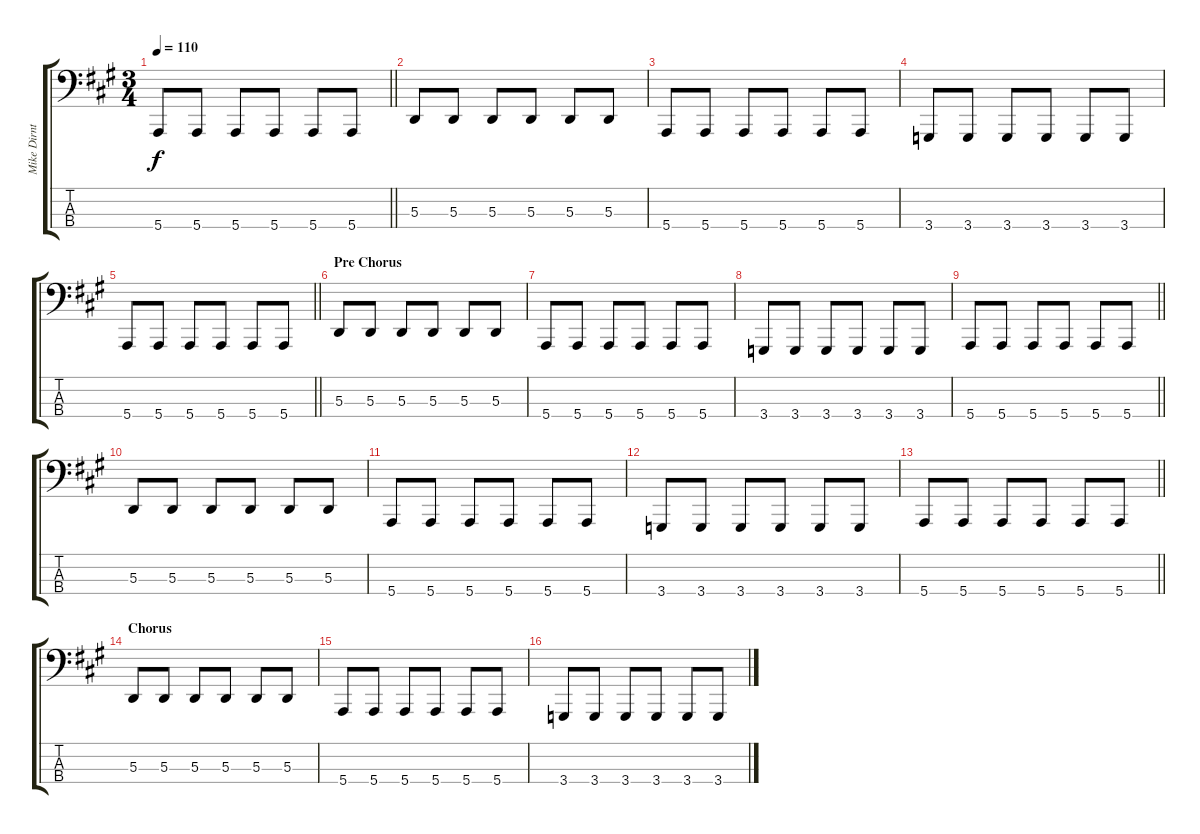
\track ("Mike Dirnt (Bass)" "Mike Dirnt") {instrument acousticgrandpiano}
\staff {score tabs}
\tuning (G2 D2 A1 E1) {hide}
\ts (3 4)
\tempo 110
\clef f4
\barLineRight lightlight
\ks a
5.4.8{dy f} 5.4.8 5.4.8 5.4.8 5.4.8 5.4.8 |
5.3.8 5.3.8 5.3.8 5.3.8 5.3.8 5.3.8 |
5.4.8 5.4.8 5.4.8 5.4.8 5.4.8 5.4.8 |
3.4.8 3.4.8 3.4.8 3.4.8 3.4.8 3.4.8 |
\barLineRight lightlight
5.4.8 5.4.8 5.4.8 5.4.8 5.4.8 5.4.8 |
\section ("" "Pre Chorus")
5.3.8 5.3.8 5.3.8 5.3.8 5.3.8 5.3.8 |
5.4.8 5.4.8 5.4.8 5.4.8 5.4.8 5.4.8 |
3.4.8 3.4.8 3.4.8 3.4.8 3.4.8 3.4.8 |
\barLineRight lightlight
5.4.8 5.4.8 5.4.8 5.4.8 5.4.8 5.4.8 |
5.3.8 5.3.8 5.3.8 5.3.8 5.3.8 5.3.8 |
5.4.8 5.4.8 5.4.8 5.4.8 5.4.8 5.4.8 |
3.4.8 3.4.8 3.4.8 3.4.8 3.4.8 3.4.8 |
\barLineRight lightlight
5.4.8 5.4.8 5.4.8 5.4.8 5.4.8 5.4.8 |
\section ("" "Chorus")
5.3.8 5.3.8 5.3.8 5.3.8 5.3.8 5.3.8 |
5.4.8 5.4.8 5.4.8 5.4.8 5.4.8 5.4.8 |
3.4.8 3.4.8 3.4.8 3.4.8 3.4.8 3.4.8
